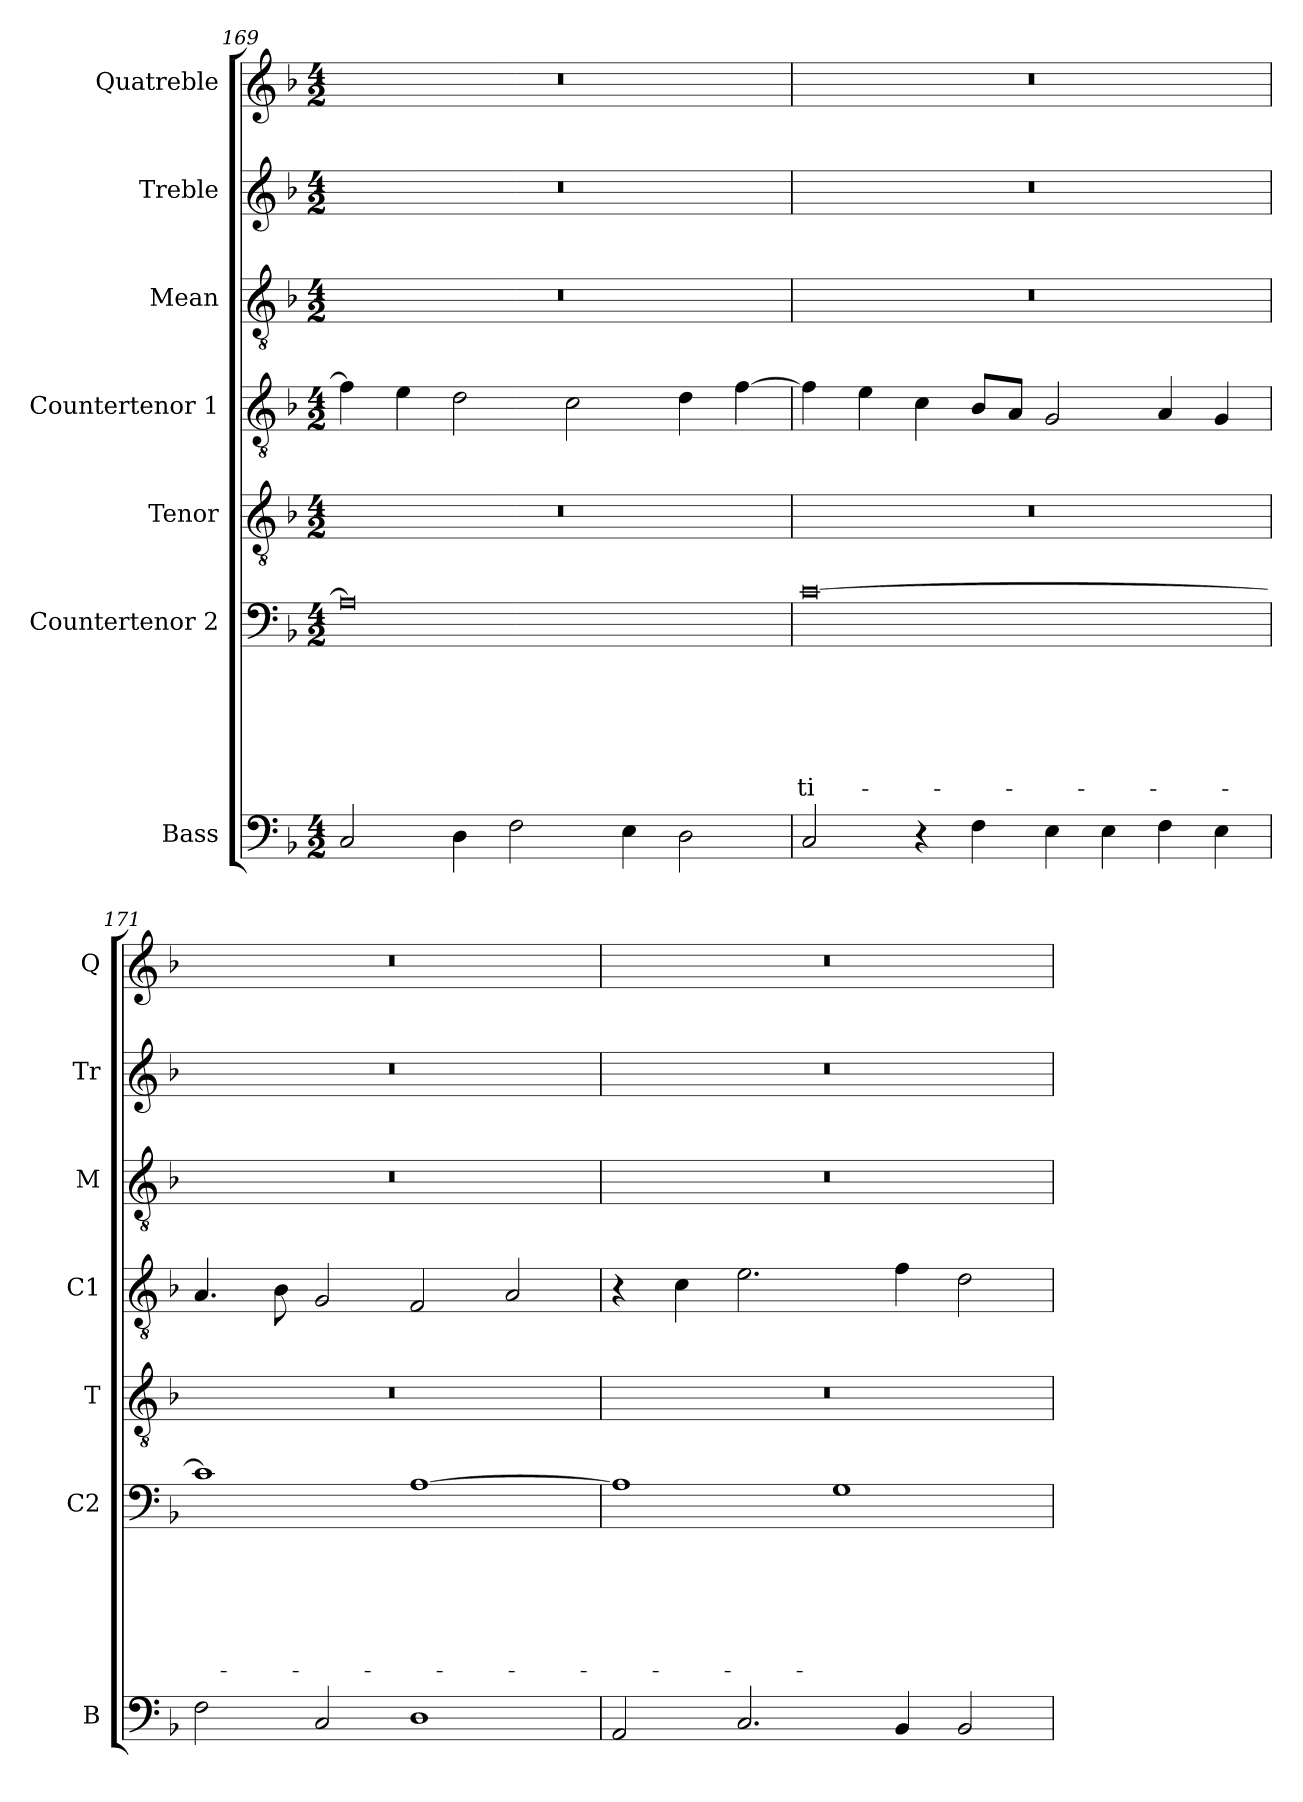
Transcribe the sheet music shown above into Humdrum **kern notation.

**kern	**kern	**text	**text	**text	**text	**text	**text	**kern	**kern	**kern	**kern	**kern
*part7	*part6	*part6	*part6	*part6	*part6	*part6	*part6	*part5	*part4	*part3	*part2	*part1
*staff7	*staff6	*staff6	*staff6	*staff6	*staff6	*staff6	*staff6	*staff5	*staff4	*staff3	*staff2	*staff1
*I"Bass	*I"Countertenor 2	*	*	*	*	*	*	*I"Tenor	*I"Countertenor 1	*I"Mean	*I"Treble	*I"Quatreble
*I'B	*I'C2	*	*	*	*	*	*	*I'T	*I'C1	*I'M	*I'Tr	*I'Q
!!LO:PB:g=z
*clefF4	*clefF4	*	*	*	*	*	*	*clefGv2	*clefGv2	*clefGv2	*clefG2	*clefG2
*k[b-]	*k[b-]	*	*	*	*	*	*	*k[b-]	*k[b-]	*k[b-]	*k[b-]	*k[b-]
*d:	*d:	*	*	*	*	*	*	*d:	*d:	*d:	*d:	*d:
*M4/2	*M4/2	*	*	*	*	*	*	*M4/2	*M4/2	*M4/2	*M4/2	*M4/2
=169	=169	=169	=169	=169	=169	=169	=169	=169	=169	=169	=169	=169
2C/	0A]	.	.	.	.	.	.	0r	4f\]	0r	0r	0r
.	.	.	.	.	.	.	.	.	4e\	.	.	.
4D\	.	.	.	.	.	.	.	.	2d\	.	.	.
2F\	.	.	.	.	.	.	.	.	.	.	.	.
.	.	.	.	.	.	.	.	.	2c\	.	.	.
4E\	.	.	.	.	.	.	.	.	.	.	.	.
2D\	.	.	.	.	.	.	.	.	4d\	.	.	.
.	.	.	.	.	.	.	.	.	[4f\	.	.	.
=170	=170	=170	=170	=170	=170	=170	=170	=170	=170	=170	=170	=170
2C/	[0c	.	.	.	.	.	-ti-	0r	4f\]	0r	0r	0r
.	.	.	.	.	.	.	.	.	4e\	.	.	.
4r	.	.	.	.	.	.	.	.	4c\	.	.	.
4F\	.	.	.	.	.	.	.	.	8B-/L	.	.	.
.	.	.	.	.	.	.	.	.	8A/J	.	.	.
4E\	.	.	.	.	.	.	.	.	2G/	.	.	.
4E\	.	.	.	.	.	.	.	.	.	.	.	.
4F\	.	.	.	.	.	.	.	.	4A/	.	.	.
4E\	.	.	.	.	.	.	.	.	4G/	.	.	.
=171	=171	=171	=171	=171	=171	=171	=171	=171	=171	=171	=171	=171
2F\	1c]	.	.	.	.	.	.	0r	4.A/	0r	0r	0r
.	.	.	.	.	.	.	.	.	8B-\	.	.	.
2C/	.	.	.	.	.	.	.	.	2G/	.	.	.
1D	[1A	.	.	.	.	.	.	.	2F/	.	.	.
.	.	.	.	.	.	.	.	.	2A/	.	.	.
=172	=172	=172	=172	=172	=172	=172	=172	=172	=172	=172	=172	=172
2AA/	1A]	.	.	.	.	.	.	0r	4r	0r	0r	0r
.	.	.	.	.	.	.	.	.	4c\	.	.	.
2.C/	.	.	.	.	.	.	.	.	2.e\	.	.	.
.	1G	.	.	.	.	.	.	.	.	.	.	.
4BB-/	.	.	.	.	.	.	.	.	4f\	.	.	.
2BB-/	.	.	.	.	.	.	.	.	2d\	.	.	.
=	=	=	=	=	=	=	=	=	=	=	=	=
*-	*-	*-	*-	*-	*-	*-	*-	*-	*-	*-	*-	*-
